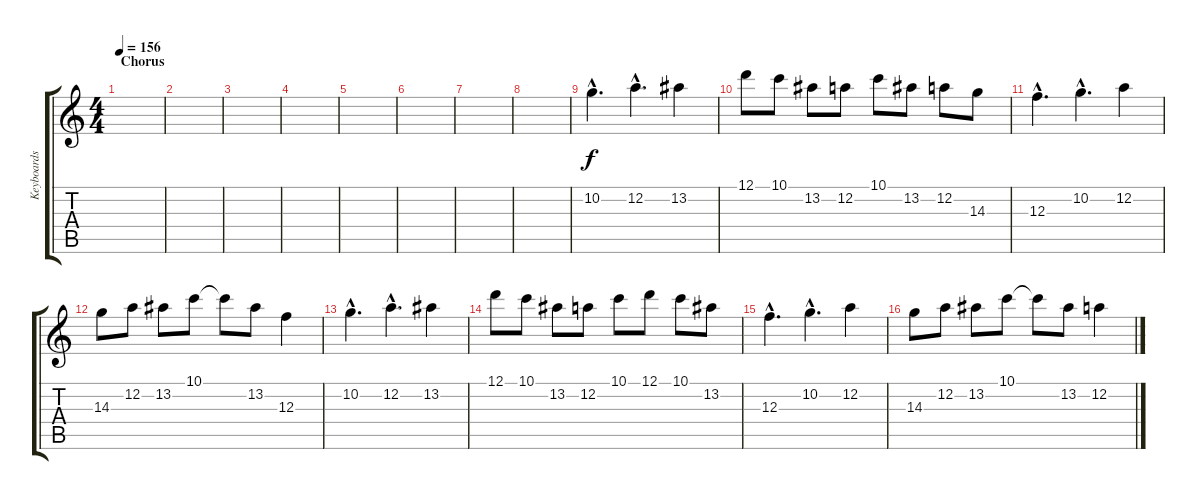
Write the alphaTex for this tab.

\track ("Keyboards I" "Keyboards ") {instrument tremolostrings}
\staff {score tabs}
\tuning (D5 A4 F4 C4 G3 D3) {hide}
\ts (4 4)
\section ("" "Chorus")
\tempo 156
\clef g2
\ks c
|
|
|
|
|
|
|
|
10.2{hac}.4{d} 12.2{hac}.4{d} 13.2.4 |
12.1.8 10.1.8 13.2.8 12.2.8 10.1.8 13.2.8 12.2.8 14.3.8 |
12.3{hac}.4{d} 10.2{hac}.4{d} 12.2.4 |
14.3.8 12.2.8 13.2.8 10.1.8 10.1{t}.8 13.2.8 12.3.4 |
10.2{hac}.4{d} 12.2{hac}.4{d} 13.2.4 |
12.1.8 10.1.8 13.2.8 12.2.8 10.1.8 12.1.8 10.1.8 13.2.8 |
12.3{hac}.4{d} 10.2{hac}.4{d} 12.2.4 |
14.3.8 12.2.8 13.2.8 10.1.8 10.1{t}.8 13.2.8 12.2.4
